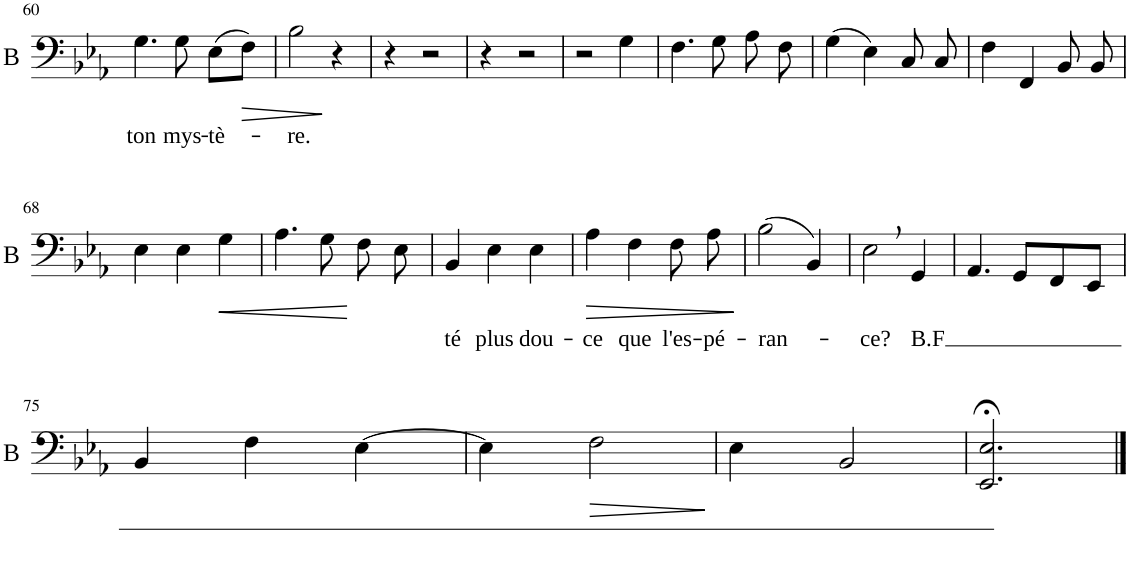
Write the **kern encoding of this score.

**kern	**text	**dynam
*part1	*part1	*part1
*staff1	*staff1	*staff1
*I"B	*	*
*I'B	*	*
!!LO:PB:g=z
*clefF4	*	*
*k[b-e-a-]	*	*
*M3/4	*	*
=60	=60	=60
!	!LO:LY:b	!
4.G\	ton	.
!	!LO:LY:b	!
8G\	mys-	.
!	!LO:LY:b	!
(8E-\L	-tè-	.
!	!	!LO:HP:b
8F\J)	.	>
=61	=61	=61
!	!LO:LY:b	!
2B-\	-re.	.
4r	.	]
=62	=62	=62
4r	.	.
2r	.	.
=63	=63	=63
4r	.	.
2r	.	.
=64	=64	=64
2r	.	.
4G\	.	.
=65	=65	=65
4.F\	.	.
8G\	.	.
8A-\	.	.
8F\	.	.
=66	=66	=66
(4G\	.	.
4E-\)	.	.
8C/	.	.
8C/	.	.
=67	=67	=67
4F\	.	.
4FF/	.	.
8BB-/	.	.
8BB-/	.	.
!!LO:LB:g=z
=68	=68	=68
4E-\	.	.
4E-\	.	.
!	!	!LO:HP:b
4G\	.	<
=69	=69	=69
4.A-\	.	.
8G\	.	.
8F\	.	[
8E-\	.	.
=70	=70	=70
!	!LO:LY:b	!
4BB-/	-té	.
!	!LO:LY:b	!
4E-\	plus	.
!	!LO:LY:b	!
4E-\	dou-	.
=71	=71	=71
!	!LO:LY:b	!LO:HP:b
4A-\	-ce	>
!	!LO:LY:b	!
4F\	que	.
!	!LO:LY:b	!
8F\	l'es-	.
!	!LO:LY:b	!
8A-\	-pé-	.
.	.	]
=72	=72	=72
!	!LO:LY:b	!
(2B-\	-ran-	.
4BB-/)	.	.
=73	=73	=73
!	!LO:LY:b	!
2E-,\	-ce?	.
!	!LO:LY:b	!
4GG/	B.F	.
=74	=74	=74
4.AA-/	.	.
8GG/L	.	.
8FF/	.	.
8EE-/J	.	.
!!LO:LB:g=z
=75	=75	=75
4BB-/	.	.
4F\	.	.
[4E-\	.	.
=76	=76	=76
4E-\]	.	.
!	!	!LO:HP:b
2F\	.	>
.	.	]
=77	=77	=77
4E-\	.	.
2BB-/	.	.
=78	=78	=78
2.EE-/;< 2.E-/;<	.	.
==	==	==
*-	*-	*-
